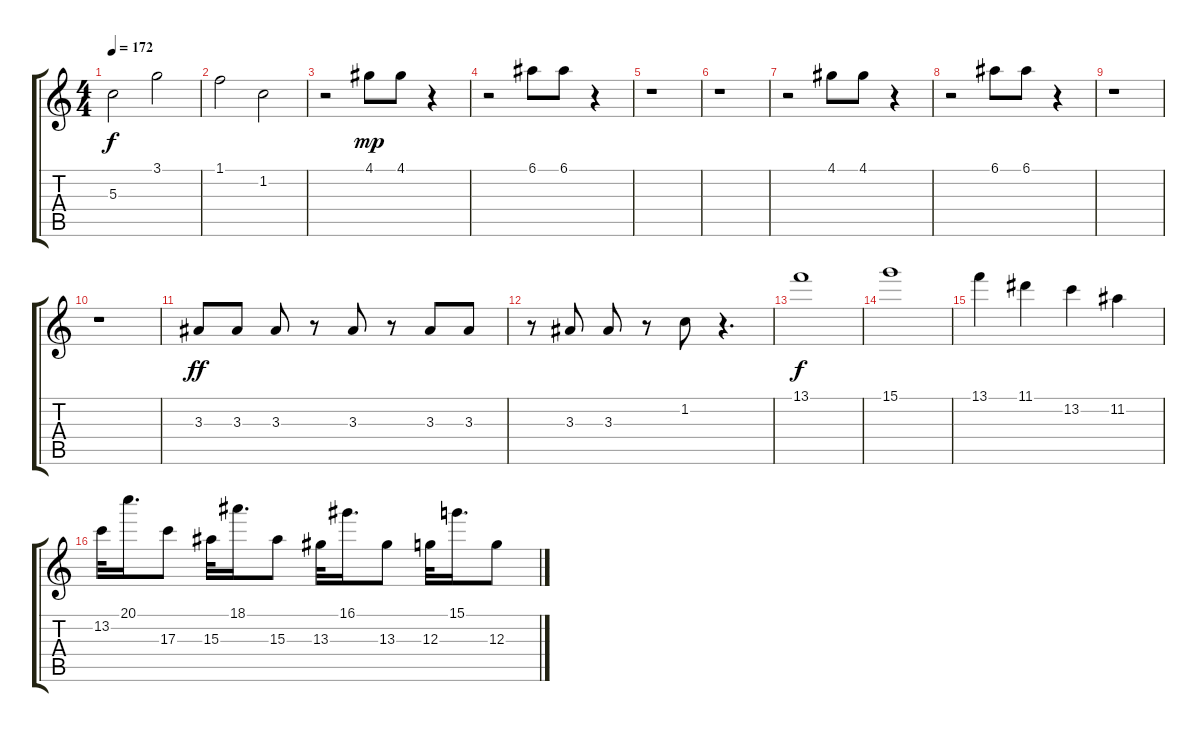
\track "" {instrument acousticguitarsteel}
\staff {score tabs}
\tuning (E4 B3 G3 D3 A2 E2) {hide}
\ts (4 4)
\tempo 172
\clef g2
\ks c
5.3.2{dy f} 3.1.2 |
1.1.2 1.2.2 |
r.2 4.1.8{dy mp} 4.1.8 r.4 |
r.2 6.1.8 6.1.8 r.4 |
r.1 |
r.1 |
r.2 4.1.8 4.1.8 r.4 |
r.2 6.1.8 6.1.8 r.4 |
r.1 |
r.1 |
3.3.8{dy ff} 3.3.8 3.3.8 r.8 3.3.8 r.8 3.3.8 3.3.8 |
r.8 3.3.8 3.3.8 r.8 1.2.8 r.4{d} |
13.1.1{dy f} |
15.1.1 |
13.1.4 11.1.4 13.2.4 11.2.4 |
13.2.32 20.1.16{d} 17.3.8 15.3.32 18.1.16{d} 15.3.8 13.3.32 16.1.16{d} 13.3.8 12.3.32 15.1.16{d} 12.3.8
